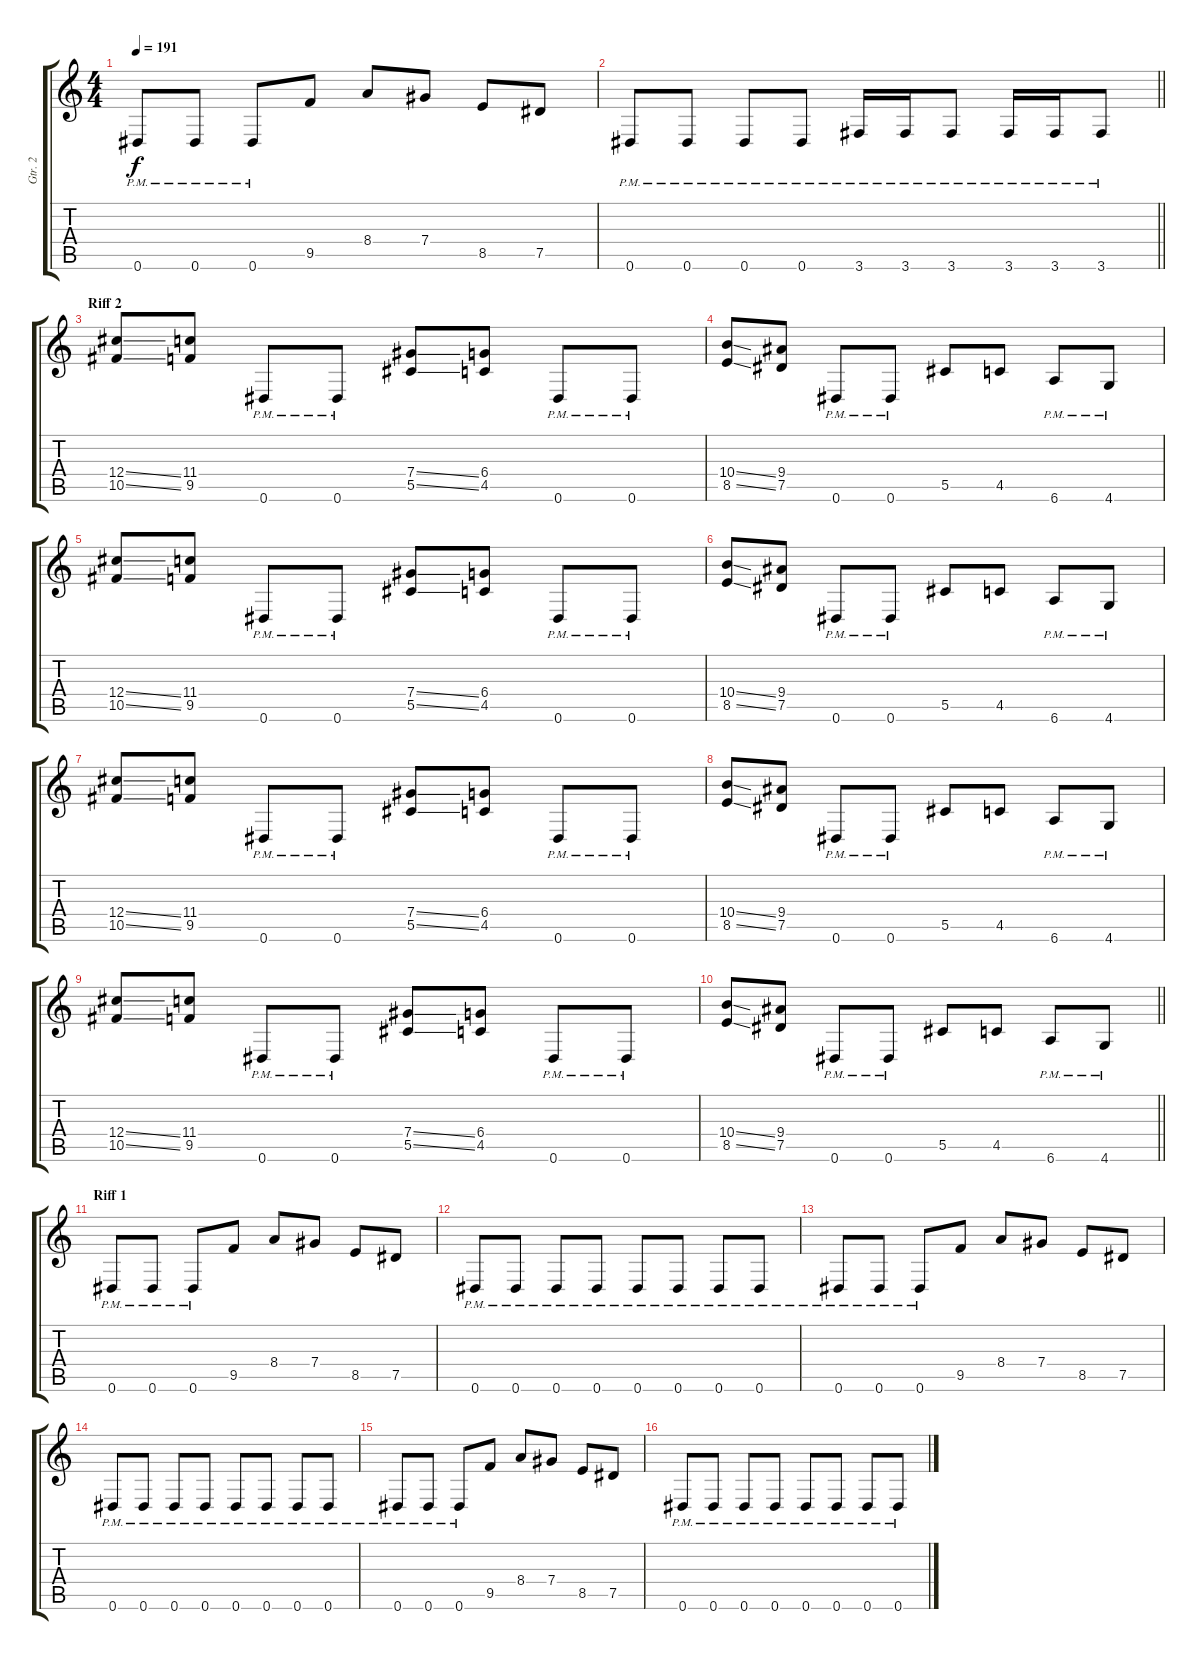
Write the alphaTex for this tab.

\track ("Gtr. 2" "Gtr. 2") {instrument overdrivenguitar}
\staff {score tabs}
\tuning (Eb4 Bb3 Gb3 Db3 Ab2 Eb2) {hide}
\ts (4 4)
\tempo 191
\clef g2
\ks c
0.6{pm}.8{dy f} 0.6{pm}.8 0.6{pm}.8 9.5.8 8.4.8 7.4.8 8.5.8 7.5.8 |
\barLineRight lightlight
0.6{pm}.8 0.6{pm}.8 0.6{pm}.8 0.6{pm}.8 3.6{pm}.16 3.6{pm}.16 3.6{pm}.8 3.6{pm}.16 3.6{pm}.16 3.6{pm}.8 |
\section ("" "Riff 2")
(12.4{ss} 10.5{ss}).8 (11.4 9.5).8 0.6{pm}.8 0.6{pm}.8 (7.4{ss} 5.5{ss}).8 (6.4 4.5).8 0.6{pm}.8 0.6{pm}.8 |
(10.4{ss} 8.5{ss}).8 (9.4 7.5).8 0.6{pm}.8 0.6{pm}.8 5.5.8 4.5.8 6.6{pm}.8 4.6{pm}.8 |
(12.4{ss} 10.5{ss}).8 (11.4 9.5).8 0.6{pm}.8 0.6{pm}.8 (7.4{ss} 5.5{ss}).8 (6.4 4.5).8 0.6{pm}.8 0.6{pm}.8 |
(10.4{ss} 8.5{ss}).8 (9.4 7.5).8 0.6{pm}.8 0.6{pm}.8 5.5.8 4.5.8 6.6{pm}.8 4.6{pm}.8 |
(12.4{ss} 10.5{ss}).8 (11.4 9.5).8 0.6{pm}.8 0.6{pm}.8 (7.4{ss} 5.5{ss}).8 (6.4 4.5).8 0.6{pm}.8 0.6{pm}.8 |
(10.4{ss} 8.5{ss}).8 (9.4 7.5).8 0.6{pm}.8 0.6{pm}.8 5.5.8 4.5.8 6.6{pm}.8 4.6{pm}.8 |
(12.4{ss} 10.5{ss}).8 (11.4 9.5).8 0.6{pm}.8 0.6{pm}.8 (7.4{ss} 5.5{ss}).8 (6.4 4.5).8 0.6{pm}.8 0.6{pm}.8 |
\barLineRight lightlight
(10.4{ss} 8.5{ss}).8 (9.4 7.5).8 0.6{pm}.8 0.6{pm}.8 5.5.8 4.5.8 6.6{pm}.8 4.6{pm}.8 |
\section ("" "Riff 1")
0.6{pm}.8 0.6{pm}.8 0.6{pm}.8 9.5.8 8.4.8 7.4.8 8.5.8 7.5.8 |
0.6{pm}.8 0.6{pm}.8 0.6{pm}.8 0.6{pm}.8 0.6{pm}.8 0.6{pm}.8 0.6{pm}.8 0.6{pm}.8 |
0.6{pm}.8 0.6{pm}.8 0.6{pm}.8 9.5.8 8.4.8 7.4.8 8.5.8 7.5.8 |
0.6{pm}.8 0.6{pm}.8 0.6{pm}.8 0.6{pm}.8 0.6{pm}.8 0.6{pm}.8 0.6{pm}.8 0.6{pm}.8 |
0.6{pm}.8 0.6{pm}.8 0.6{pm}.8 9.5.8 8.4.8 7.4.8 8.5.8 7.5.8 |
0.6{pm}.8 0.6{pm}.8 0.6{pm}.8 0.6{pm}.8 0.6{pm}.8 0.6{pm}.8 0.6{pm}.8 0.6{pm}.8
